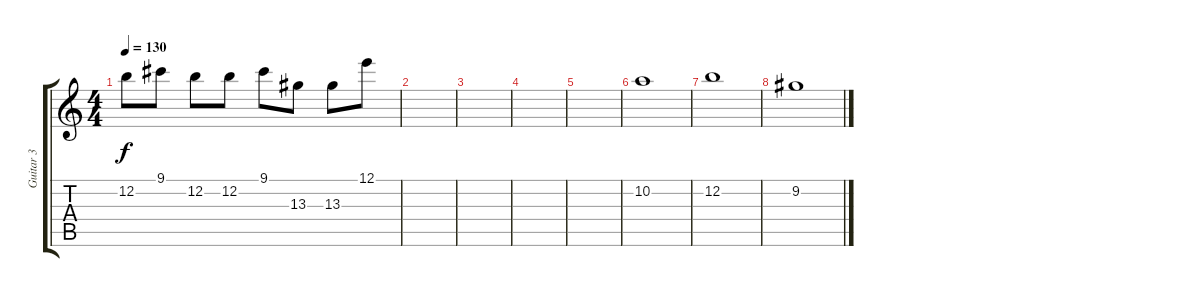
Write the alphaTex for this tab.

\track ("Guitar 3" "Guitar 3") {instrument acousticguitarsteel}
\staff {score tabs}
\tuning (E4 B3 G3 D3 A2 E2) {hide}
\ts (4 4)
\tempo 130
\clef g2
\ks c
12.2.8{dy f} 9.1.8 12.2.8 12.2.8 9.1.8 13.3.8 13.3.8 12.1.8 |
|
|
|
|
10.2.1 |
12.2.1 |
9.2.1
